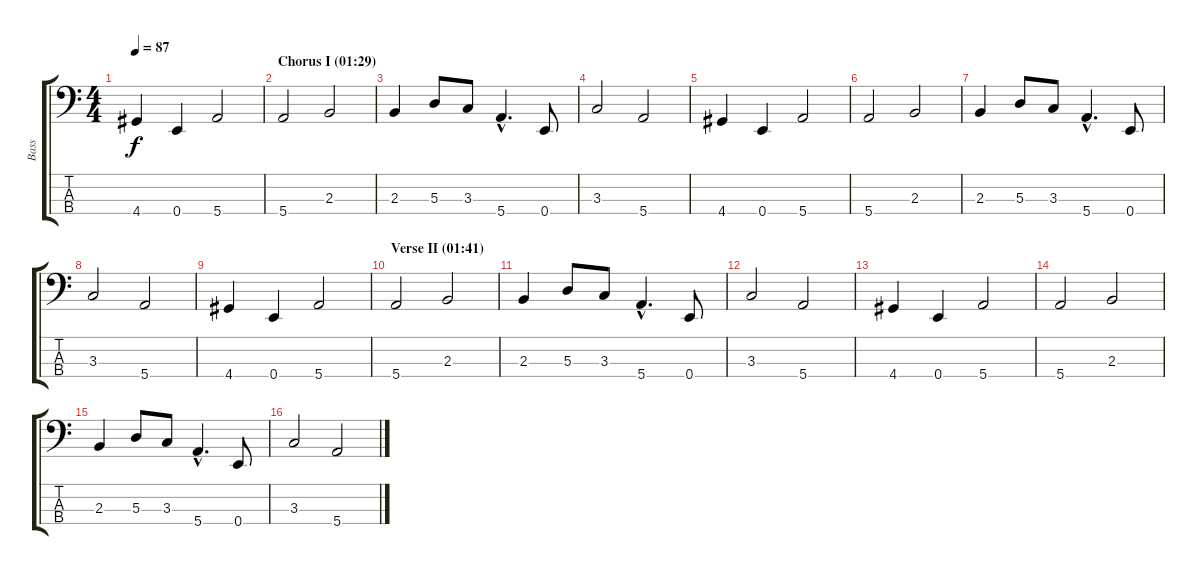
\track ("Bass" "Bass") {instrument electricbassfinger}
\staff {score tabs}
\tuning (G2 D2 A1 E1) {hide}
\ts (4 4)
\tempo 87
\clef f4
\ks c
4.4.4{dy f} 0.4.4 5.4.2 |
\section ("" "Chorus I (01:29)")
5.4.2 2.3.2 |
2.3.4 5.3.8 3.3.8 5.4{hac}.4{d} 0.4.8 |
3.3.2 5.4.2 |
4.4.4 0.4.4 5.4.2 |
5.4.2 2.3.2 |
2.3.4 5.3.8 3.3.8 5.4{hac}.4{d} 0.4.8 |
3.3.2 5.4.2 |
4.4.4 0.4.4 5.4.2 |
\section ("" "Verse II (01:41)")
5.4.2 2.3.2 |
2.3.4 5.3.8 3.3.8 5.4{hac}.4{d} 0.4.8 |
3.3.2 5.4.2 |
4.4.4 0.4.4 5.4.2 |
5.4.2 2.3.2 |
2.3.4 5.3.8 3.3.8 5.4{hac}.4{d} 0.4.8 |
3.3.2 5.4.2
